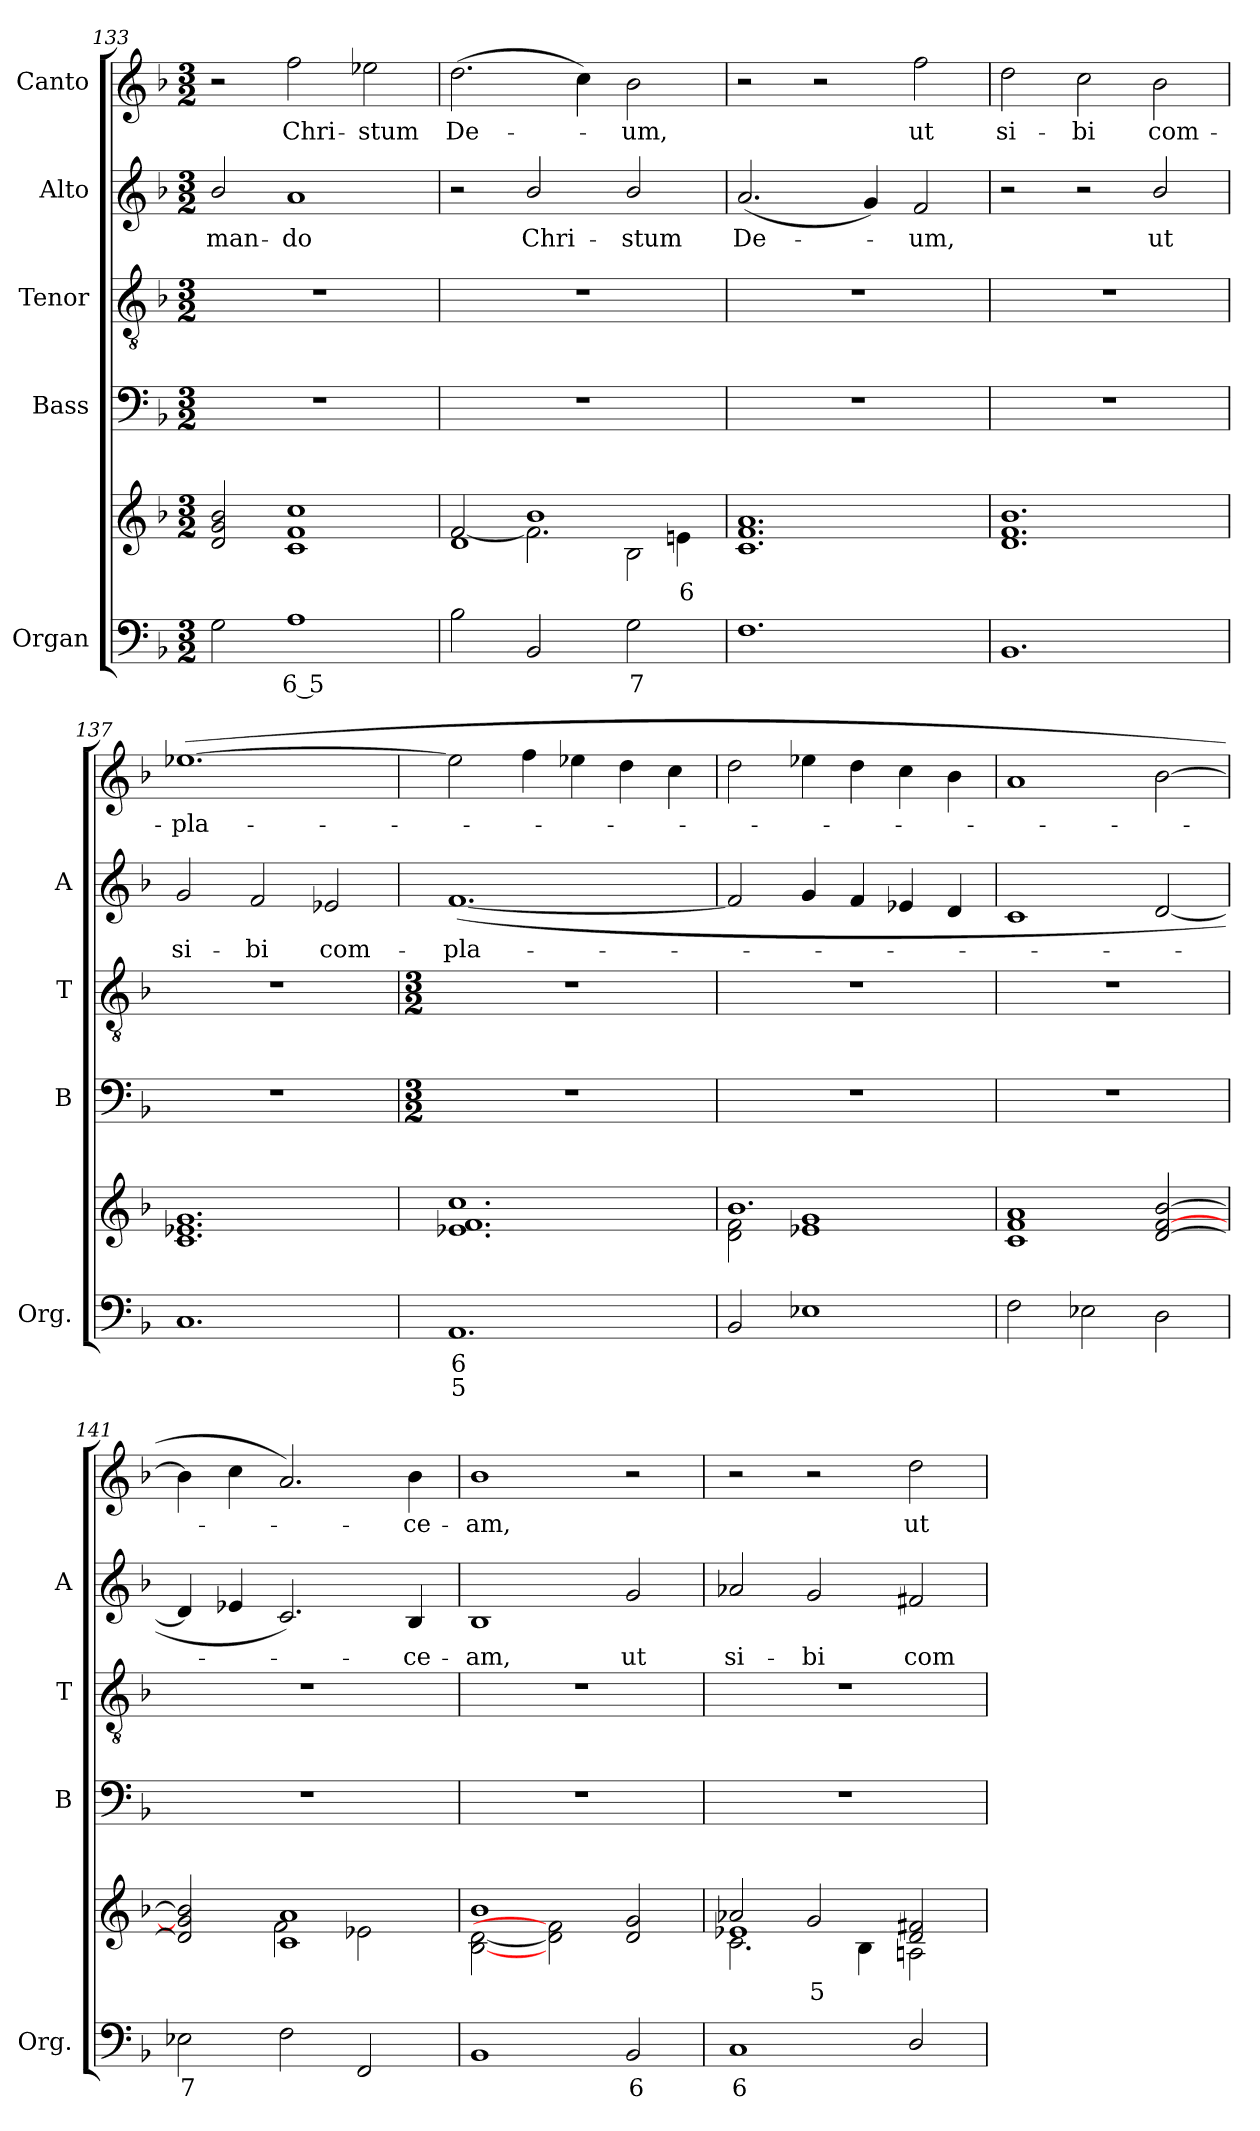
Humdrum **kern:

**kern	**text	**text	**kern	**text	**kern	**kern	**kern	**text	**kern	**text
*part5	*part5	*part5	*part5	*part5	*part4	*part3	*part2	*part2	*part1	*part1
*staff6	*staff6	*staff6	*staff5	*staff5	*staff4	*staff3	*staff2	*staff2	*staff1	*staff1
*I"Organ	*	*	*	*	*I"Bass	*I"Tenor	*I"Alto	*	*I"Canto	*
*I'Org.	*	*	*	*	*I'B	*I'T	*I'A	*	*	*
*clefF4	*	*	*clefG2	*	*clefF4	*clefGv2	*clefG2	*	*clefG2	*
*k[b-]	*	*	*k[b-]	*	*k[b-]	*k[b-]	*k[b-]	*	*k[b-]	*
*F:	*	*	*F:	*	*F:	*F:	*F:	*	*F:	*
*M3/2	*	*	*M3/2	*	*M3/2	*M3/2	*M3/2	*	*M3/2	*
=133	=133	=133	=133	=133	=133	=133	=133	=133	=133	=133
*	*	*	*^	*	*	*	*	*	*	*
*	*	*	*	*^	*	*	*	*	*	*	*
!	!	!	!	!	!	!	!	!	!	!LO:LY:b	!	!
2G	.	.	2d/ 2g/ 2b-/	1.ryy	1.ryy	.	1.r	1.r	2b-/	-man-	2r	.
!	!LO:LY:b	!	!	!	!	!	!	!	!	!LO:LY:b	!	!LO:LY:b
1A	6 5	.	1c/ 1f/ 1cc/	.	.	.	.	.	1a	-do	2ff	Chri-
!	!	!	!	!	!	!	!	!	!	!	!	!LO:LY:b
.	.	.	.	.	.	.	.	.	.	.	2ee-X	-stum
=134	=134	=134	=134	=134	=134	=134	=134	=134	=134	=134	=134	=134
!	!	!	!	!	!	!	!	!	!	!	!	!LO:LY:b
2B-	.	.	2ryy	[2f/	1d	.	1.r	1.r	2r	.	(>2.dd	De-
!	!	!	!	!	!	!	!	!	!	!LO:LY:b	!	!
2BB-	.	.	1b-/	2.f\]	.	.	.	.	2b-/	Chri-	.	.
.	.	.	.	.	.	.	.	.	.	.	4cc)	.
!	!LO:LY:b	!	!	!	!	!	!	!	!	!LO:LY:b	!	!LO:LY:b
2G	7	.	.	.	2B-\	.	.	.	2b-/	-stum	2b-	um,
!	!	!	!	!	!	!LO:LY:b	!	!	!	!	!	!
.	.	.	.	4en\	.	6	.	.	.	.	.	.
=135	=135	=135	=135	=135	=135	=135	=135	=135	=135	=135	=135	=135
!	!	!	!	!LO:N:vis=1	!	!	!	!	!	!LO:LY:b	!	!
1.F	.	.	1.c/ 1.f/ 1.a/	1.ryy	1.ryy	.	1.r	1.r	(<2.a	De-	2r	.
.	.	.	.	.	.	.	.	.	.	.	2r	.
.	.	.	.	.	.	.	.	.	4g)	.	.	.
!	!	!	!	!	!	!	!	!	!	!LO:LY:b	!	!LO:LY:b
.	.	.	.	.	.	.	.	.	2f	um,	2ff	ut
=136	=136	=136	=136	=136	=136	=136	=136	=136	=136	=136	=136	=136
!	!	!	!	!LO:N:vis=1	!	!	!	!	!	!	!	!LO:LY:b
1.BB-	.	.	1.d/ 1.f/ 1.b-/	1.ryy	1.ryy	.	1.r	1.r	2r	.	2dd	si-
!	!	!	!	!	!	!	!	!	!	!	!	!LO:LY:b
.	.	.	.	.	.	.	.	.	2r	.	2cc	-bi
!	!	!	!	!	!	!	!	!	!	!LO:LY:b	!	!LO:LY:b
.	.	.	.	.	.	.	.	.	2b-/	ut	2b-	com-
=137	=137	=137	=137	=137	=137	=137	=137	=137	=137	=137	=137	=137
!	!	!	!	!LO:N:vis=1	!	!	!	!	!	!LO:LY:b	!	!LO:LY:b
1.C	.	.	1.c/ 1.e-X/ 1.g/	1.ryy	1.ryy	.	1.r	1.r	2g	si-	(>[1.ee-X	-pla-
!	!	!	!	!	!	!	!	!	!	!LO:LY:b	!	!
.	.	.	.	.	.	.	.	.	2f	-bi	.	.
!	!	!	!	!	!	!	!	!	!	!LO:LY:b	!	!
.	.	.	.	.	.	.	.	.	2e-X	com-	.	.
!!LO:LB:g=z
=138	=138	=138	=138	=138	=138	=138	=138	=138	=138	=138	=138	=138
*	*	*	*	*	*	*	*M3/2	*M3/2	*	*	*	*
!	!LO:LY:b	!LO:LY:b	!	!LO:N:vis=1	!	!	!	!	!	!LO:LY:b	!	!
1.AA	6	5	1.e-X/ 1.f/ 1.cc/	1.ryy	1.ryy	.	1.r	1.r	(<[1.f	-pla-	2ee-]	.
.	.	.	.	.	.	.	.	.	.	.	4ff	.
.	.	.	.	.	.	.	.	.	.	.	4ee-	.
.	.	.	.	.	.	.	.	.	.	.	4dd	.
.	.	.	.	.	.	.	.	.	.	.	4cc	.
=139	=139	=139	=139	=139	=139	=139	=139	=139	=139	=139	=139	=139
2BB-	.	.	1.b-/	2d\ 2f\	1.ryy	.	1.r	1.r	2f]	.	2dd	.
1E-X	.	.	.	1e-X\ 1g\	.	.	.	.	4g	.	4ee-X	.
.	.	.	.	.	.	.	.	.	4f	.	4dd	.
.	.	.	.	.	.	.	.	.	4e-X	.	4cc	.
.	.	.	.	.	.	.	.	.	4d	.	4b-	.
=140	=140	=140	=140	=140	=140	=140	=140	=140	=140	=140	=140	=140
!	!	!	!	!LO:N:vis=1	!	!	!	!	!	!	!	!
2F	.	.	1c/ 1f/ 1a/	1.ryy	1.ryy	.	1.r	1.r	1c	.	1a	.
2E-X	.	.	.	.	.	.	.	.	.	.	.	.
2D	.	.	[2d/ [2f/ [2b-/	.	.	.	.	.	[2d	.	[2b-	.
=141	=141	=141	=141	=141	=141	=141	=141	=141	=141	=141	=141	=141
!	!LO:LY:b	!	!	!	!	!	!	!	!	!	!	!
2E-X	7	.	2d/] 2g/] 2b-/]	2ryy	1.ryy	.	1.r	1.r	4d]	.	4b-]	.
.	.	.	.	.	.	.	.	.	4e-X	.	4cc	.
2F	.	.	1c/ 1a/	2f\	.	.	.	.	2.c/)	.	2.a)	.
2FF	.	.	.	2e-X\	.	.	.	.	.	.	.	.
!	!	!	!	!	!	!	!	!	!	!LO:LY:b	!	!LO:LY:b
.	.	.	.	.	.	.	.	.	4B-	ce-	4b-	ce-
=142	=142	=142	=142	=142	=142	=142	=142	=142	=142	=142	=142	=142
!	!	!	!	!	!	!	!	!	!	!LO:LY:b	!	!LO:LY:b
1BB-	.	.	1b-/	[2B-\ [2d\	1.ryy	.	1.r	1.r	1B-	-am,	1b-	-am,
.	.	.	.	2d\] 2f\]	.	.	.	.	.	.	.	.
!	!LO:LY:b	!	!	!	!	!	!	!	!	!LO:LY:b	!	!
2BB-	6	.	2d/ 2g/	2ryy	.	.	.	.	2g	ut	2r	.
=143	=143	=143	=143	=143	=143	=143	=143	=143	=143	=143	=143	=143
!	!LO:LY:b	!	!	!	!	!	!	!	!	!LO:LY:b	!	!
1C	6	.	2a-X/	1e-X\	2.c\	.	1.r	1.r	2a-X	si-	2r	.
!	!	!	!	!	!	!LO:LY:b	!	!	!	!LO:LY:b	!	!
.	.	.	2g/	.	.	5	.	.	2g	-bi	2r	.
.	.	.	.	.	4B-\	.	.	.	.	.	.	.
!	!	!	!	!	!	!	!	!	!	!LO:LY:b	!	!LO:LY:b
2D/	.	.	2d/ 2f#X/	2An\	2ryy	.	.	.	2f#X	com-	2dd	ut
*	*	*	*v	*v	*v	*	*	*	*	*	*	*
=	=	=	=	=	=	=	=	=	=	=
*-	*-	*-	*-	*-	*-	*-	*-	*-	*-	*-
